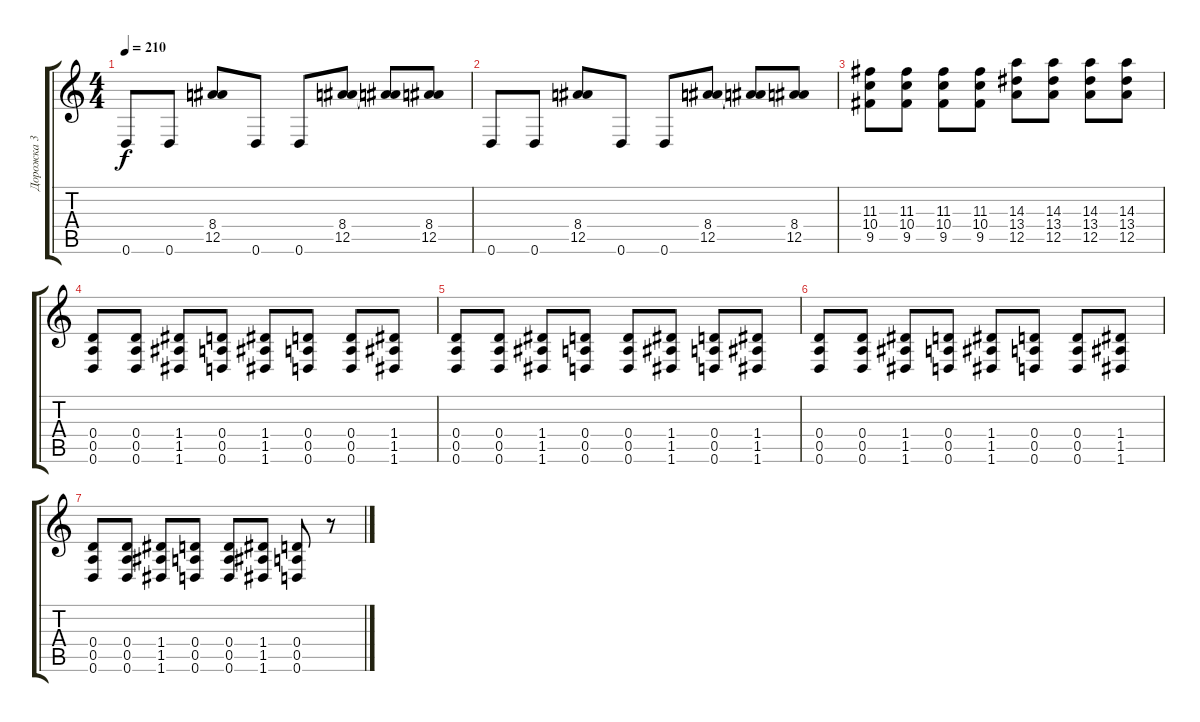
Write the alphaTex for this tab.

\track ("Дорожка 3" "Дорожка 3") {instrument distortionguitar}
\staff {score tabs}
\tuning (E4 B3 G3 D3 A2 D2) {hide}
\ts (4 4)
\tempo 210
\clef g2
\ks c
0.6.8{dy f} 0.6.8 (8.4 12.5).8 0.6.8 0.6.8 (8.4 12.5).8 (8.4{t} 12.5{t}).8 (8.4 12.5).8 |
0.6.8 0.6.8 (8.4 12.5).8 0.6.8 0.6.8 (8.4 12.5).8 (8.4{t} 12.5{t}).8 (8.4 12.5).8 |
(11.3 10.4 9.5).8 (11.3 10.4 9.5).8 (11.3 10.4 9.5).8 (11.3 10.4 9.5).8 (14.3 13.4 12.5).8 (14.3 13.4 12.5).8 (14.3 13.4 12.5).8 (14.3 13.4 12.5).8 |
(0.4 0.5 0.6).8 (0.4 0.5 0.6).8 (1.4 1.5 1.6).8 (0.4 0.5 0.6).8 (1.4 1.5 1.6).8 (0.4 0.5 0.6).8 (0.4 0.5 0.6).8 (1.4 1.5 1.6).8 |
(0.4 0.5 0.6).8 (0.4 0.5 0.6).8 (1.4 1.5 1.6).8 (0.4 0.5 0.6).8 (0.4 0.5 0.6).8 (1.4 1.5 1.6).8 (0.4 0.5 0.6).8 (1.4 1.5 1.6).8 |
(0.4 0.5 0.6).8 (0.4 0.5 0.6).8 (1.4 1.5 1.6).8 (0.4 0.5 0.6).8 (1.4 1.5 1.6).8 (0.4 0.5 0.6).8 (0.4 0.5 0.6).8 (1.4 1.5 1.6).8 |
(0.4 0.5 0.6).8 (0.4 0.5 0.6).8 (1.4 1.5 1.6).8 (0.4 0.5 0.6).8 (0.4 0.5 0.6).8 (1.4 1.5 1.6).8 (0.4 0.5 0.6).8 r.8
